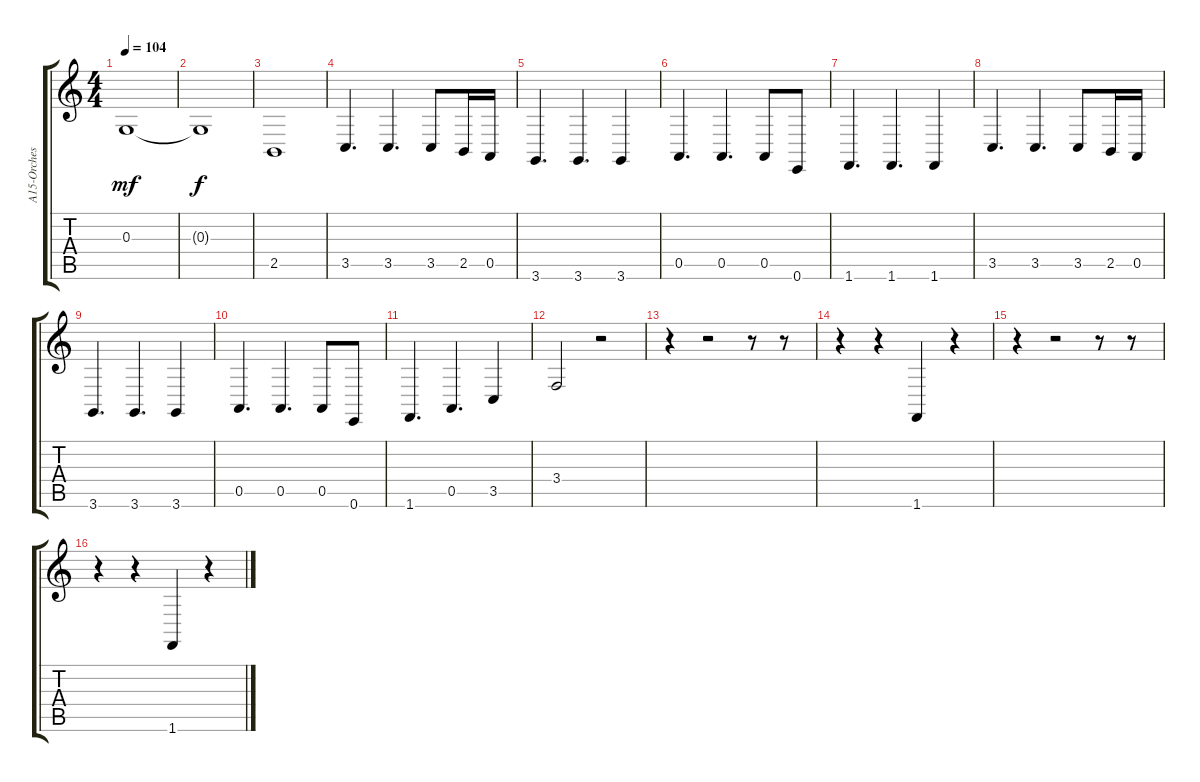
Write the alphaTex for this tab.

\track ("A15-Orchestra   " "A15-Orches") {instrument acousticgrandpiano}
\staff {score tabs}
\tuning (E4 B3 G3 D3 A2 E2) {hide}
\ts (4 4)
\tempo 104
\clef g2
\ks c
0.3.1{dy mf} |
0.3{t}.1{dy f} |
2.5.1{instrument tremolostrings} |
3.5.4{d instrument stringensemble1} 3.5.4{d} 3.5.8 2.5.16 0.5.16 |
3.6.4{d} 3.6.4{d} 3.6.4 |
0.5.4{d} 0.5.4{d} 0.5.8 0.6.8 |
1.6.4{d} 1.6.4{d} 1.6.4 |
3.5.4{d} 3.5.4{d} 3.5.8 2.5.16 0.5.16 |
3.6.4{d} 3.6.4{d} 3.6.4 |
0.5.4{d} 0.5.4{d} 0.5.8 0.6.8 |
1.6.4{d} 0.5.4{d} 3.5.4 |
3.4.2 r.2 |
r.4{instrument pizzicatostrings} r.2 r.8 r.8 |
r.4 r.4 1.6.4 r.4 |
r.4 r.2 r.8 r.8 |
r.4 r.4 1.6.4 r.4
